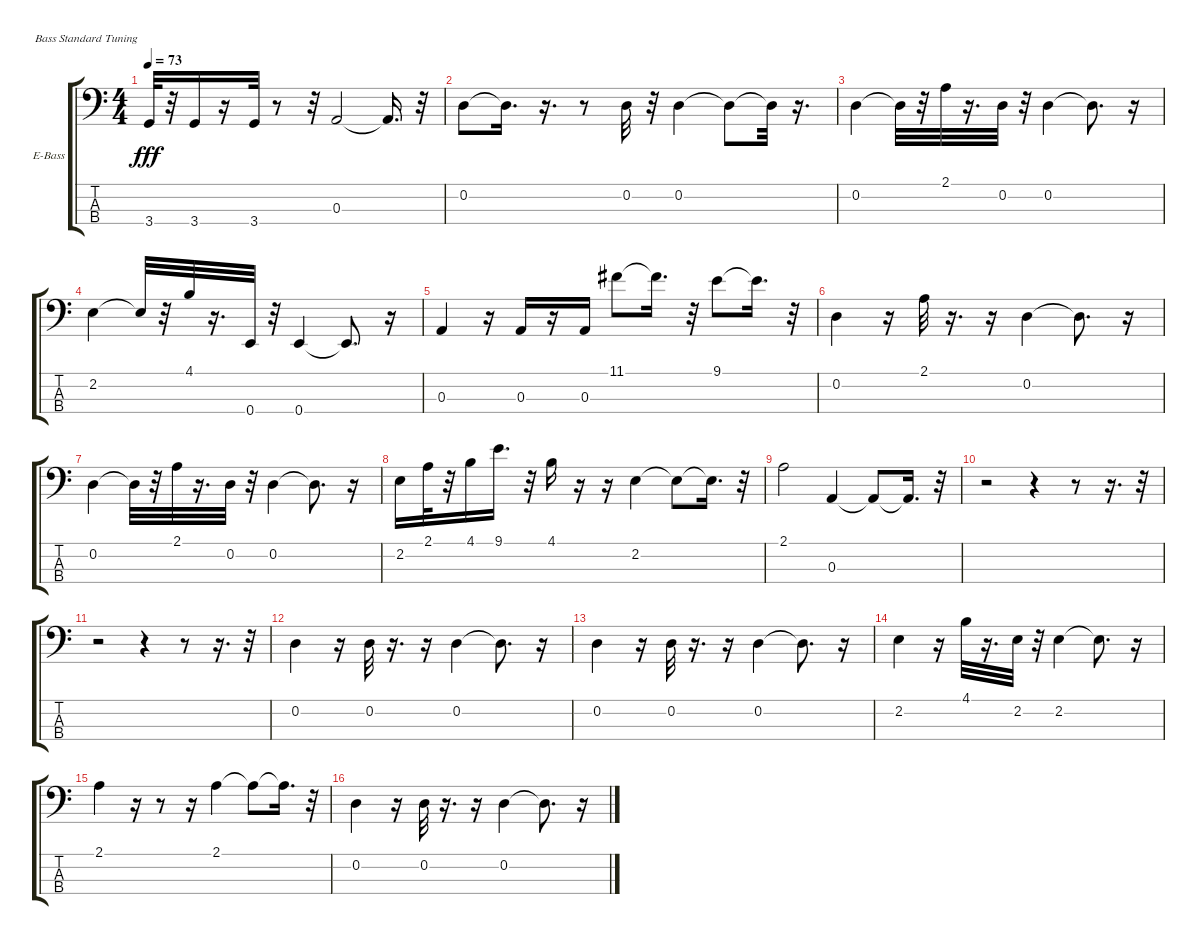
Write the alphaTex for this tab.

\bracketExtendMode groupsimilarinstruments
\firstSystemTrackNameOrientation horizontal
\otherSystemsTrackNameOrientation horizontal
\track ("bass" "E-Bass") {instrument electricbassfinger}
\staff {score tabs}
\tuning (G2 D2 A1 E1)
\ts (4 4)
\tempo 73
\clef f4
\ks c
3.4.32{dy fff} r.32 3.4.16 r.16 3.4.32 r.8 r.32 0.3.2 0.3{t}.16{d} r.32 |
0.2.8 0.2{t}.16{d} r.16{d} r.8 0.2.32 r.32 0.2.4 0.2{t}.8 0.2{t}.32 r.16{d} |
0.2.4 0.2{t}.32 r.32 2.1.32 r.16{d} 0.2.32 r.32 0.2.4 0.2{t}.8{d} r.16 |
2.2.4 2.2{t}.32 r.32 4.1.32 r.16{d} 0.4.32 r.32 0.4.4 0.4{t}.8{d} r.16 |
0.3.4 r.16 0.3.16 r.16 0.3.16 11.1.8 11.1{t}.16{d} r.32 9.1.8 9.1{t}.16{d} r.32 |
0.2.4 r.16 2.1.32 r.16{d} r.16 0.2.4 0.2{t}.8{d} r.16 |
0.2.4 0.2{t}.32 r.32 2.1.32 r.16{d} 0.2.32 r.32 0.2.4 0.2{t}.8{d} r.16 |
2.2.16 2.1.32 r.32 4.1.16 9.1.16{d} r.32 4.1.16 r.16 r.16 2.2.4 2.2{t}.8 2.2{t}.16{d} r.32 |
2.1.2 0.3.4 0.3{t}.8 0.3{t}.16{d} r.32 |
r.2 r.4 r.8 r.16{d} r.32 |
r.2 r.4 r.8 r.16{d} r.32 |
0.2.4 r.16 0.2.32 r.16{d} r.16 0.2.4 0.2{t}.8{d} r.16 |
0.2.4 r.16 0.2.32 r.16{d} r.16 0.2.4 0.2{t}.8{d} r.16 |
2.2.4 r.16 4.1.32 r.16{d} 2.2.32 r.32 2.2.4 2.2{t}.8{d} r.16 |
2.1.4 r.16 r.8 r.16 2.1.4 2.1{t}.8 2.1{t}.16{d} r.32 |
0.2.4 r.16 0.2.32 r.16{d} r.16 0.2.4 0.2{t}.8{d} r.16
